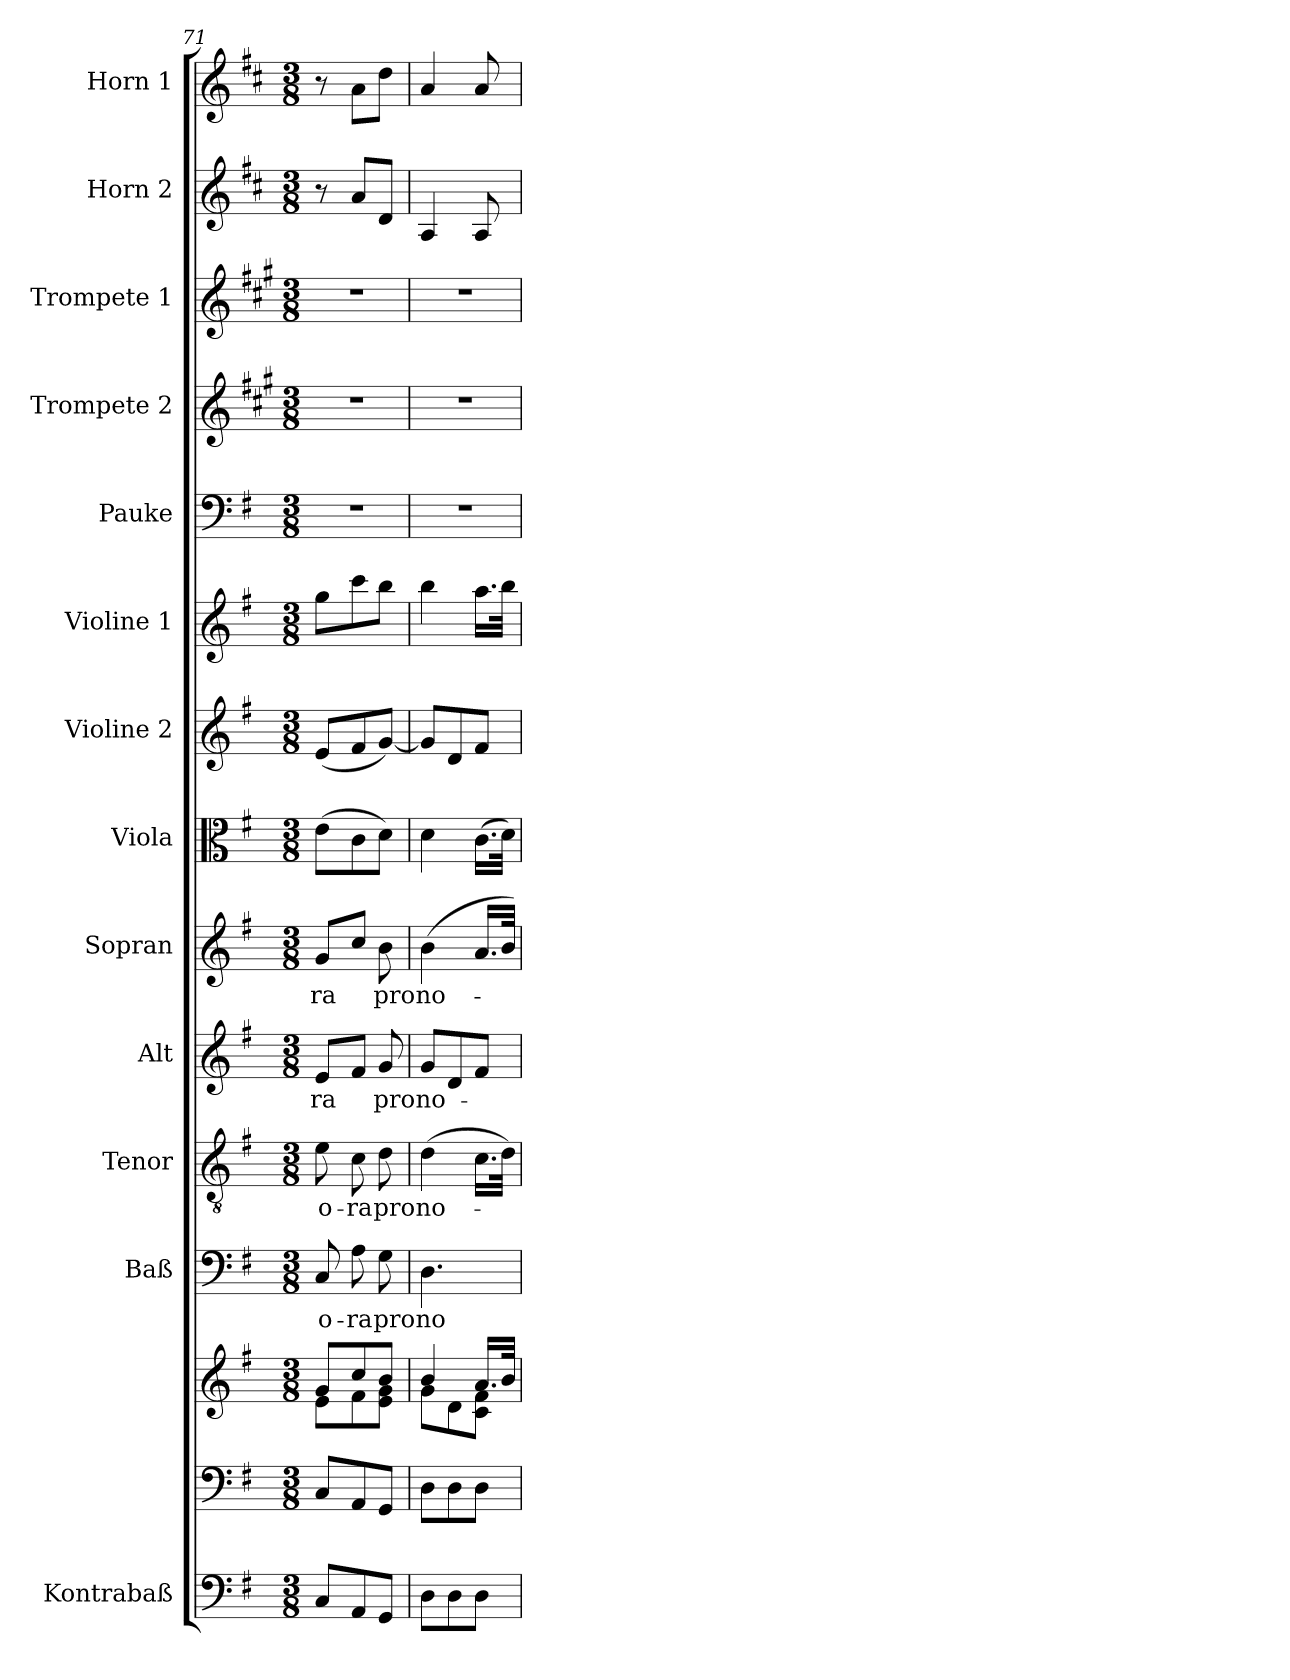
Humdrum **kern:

**kern	**kern	**kern	**kern	**text	**kern	**text	**kern	**text	**kern	**text	**kern	**kern	**kern	**kern	**kern	**kern	**kern	**kern
*part14	*part13	*part13	*part12	*part12	*part11	*part11	*part10	*part10	*part9	*part9	*part8	*part7	*part6	*part5	*part4	*part3	*part2	*part1
*staff15	*staff14	*staff13	*staff12	*staff12	*staff11	*staff11	*staff10	*staff10	*staff9	*staff9	*staff8	*staff7	*staff6	*staff5	*staff4	*staff3	*staff2	*staff1
*I"Kontrabaß	*	*	*I"Baß	*	*I"Tenor	*	*I"Alt	*	*I"Sopran	*	*I"Viola	*I"Violine 2	*I"Violine 1	*I"Pauke	*I"Trompete 2	*I"Trompete 1	*I"Horn 2	*I"Horn 1
*I'Kb.	*	*	*	*	*	*	*	*	*	*	*I'Vla.	*I'Vl. 2	*I'Vl. 1	*	*I'Tr. 2	*I'Tr. 1	*I'Hr. 2	*I'Hr. 1
*clefF4	*clefF4	*clefG2	*clefF4	*	*clefGv2	*	*clefG2	*	*clefG2	*	*clefC3	*clefG2	*clefG2	*clefF4	*clefG2	*clefG2	*clefG2	*clefG2
*ITrd7c12	*	*	*	*	*	*	*	*	*	*	*	*	*	*	*ITrd1c2	*ITrd1c2	*ITrd4c7	*ITrd4c7
*k[f#]	*k[f#]	*k[f#]	*k[f#]	*	*k[f#]	*	*k[f#]	*	*k[f#]	*	*k[f#]	*k[f#]	*k[f#]	*k[f#]	*k[f#]	*k[f#]	*k[f#]	*k[f#]
*G:	*G:	*G:	*G:	*	*G:	*	*G:	*	*G:	*	*G:	*G:	*G:	*G:	*G:	*G:	*G:	*G:
*M3/8	*M3/8	*M3/8	*M3/8	*	*M3/8	*	*M3/8	*	*M3/8	*	*M3/8	*M3/8	*M3/8	*M3/8	*M3/8	*M3/8	*M3/8	*M3/8
=71	=71	=71	=71	=71	=71	=71	=71	=71	=71	=71	=71	=71	=71	=71	=71	=71	=71	=71
*	*	*^	*	*	*	*	*	*	*	*	*	*	*	*	*	*	*	*
!	!	!	!	!	!LO:LY:b	!	!LO:LY:b	!	!LO:LY:b	!	!LO:LY:b	!	!	!	!	!	!	!	!
8CC/L	8C/L	8g/L	8e\L	8C/	o-	8e\	o-	8e/L	-ra	8g/L	-ra	(>8e\L	(<8e/L	8gg\L	4.r	4.r	4.r	8r	8r
!	!	!	!	!	!LO:LY:b	!	!LO:LY:b	!	!	!	!	!	!	!	!	!	!	!	!
8AAA/	8AA/	8cc/	8f#\	8A\	-ra	8c\	-ra	8f#/J	.	8cc/J	.	8c\	8f#/	8ccc\	.	.	.	8d/L	8d\L
!	!	!	!	!	!LO:LY:b	!	!LO:LY:b	!	!LO:LY:b	!	!LO:LY:b	!	!	!	!	!	!	!	!
8GGG/J	8GG/J	8b/J	8e\ 8g\J	8G\	pro	8d\	pro	8g/	pro	8b\	pro	8d\J)	[8g/J)	8bb\J	.	.	.	8G/J	8g\J
=72	=72	=72	=72	=72	=72	=72	=72	=72	=72	=72	=72	=72	=72	=72	=72	=72	=72	=72	=72
!	!	!	!	!	!LO:LY:b	!	!LO:LY:b	!	!LO:LY:b	!	!LO:LY:b	!	!	!	!	!	!	!	!
8DD\L	8D\L	4b/	8g\L	4.D\	no-	(>4d\	no-	8g/L	no-	(>4b\	no-	4d\	8g/L]	4bb\	4.r	4.r	4.r	4D/	4d/
8DD\	8D\	.	8d\	.	.	.	.	8d/	.	.	.	.	8d/	.	.	.	.	.	.
8DD\J	8D\J	16.a/LL	8c\ 8f#\J	.	.	16.c\LL	.	8f#/J	.	16.a/LL	.	(>16.c\LL	8f#/J	16.aa\LL	.	.	.	8D/	8d/
.	.	32b/JJk	.	.	.	32d\JJk)	.	.	.	32b/JJk)	.	32d\JJk)	.	32bb\JJk	.	.	.	.	.
*	*	*v	*v	*	*	*	*	*	*	*	*	*	*	*	*	*	*	*	*
=	=	=	=	=	=	=	=	=	=	=	=	=	=	=	=	=	=	=
*-	*-	*-	*-	*-	*-	*-	*-	*-	*-	*-	*-	*-	*-	*-	*-	*-	*-	*-
